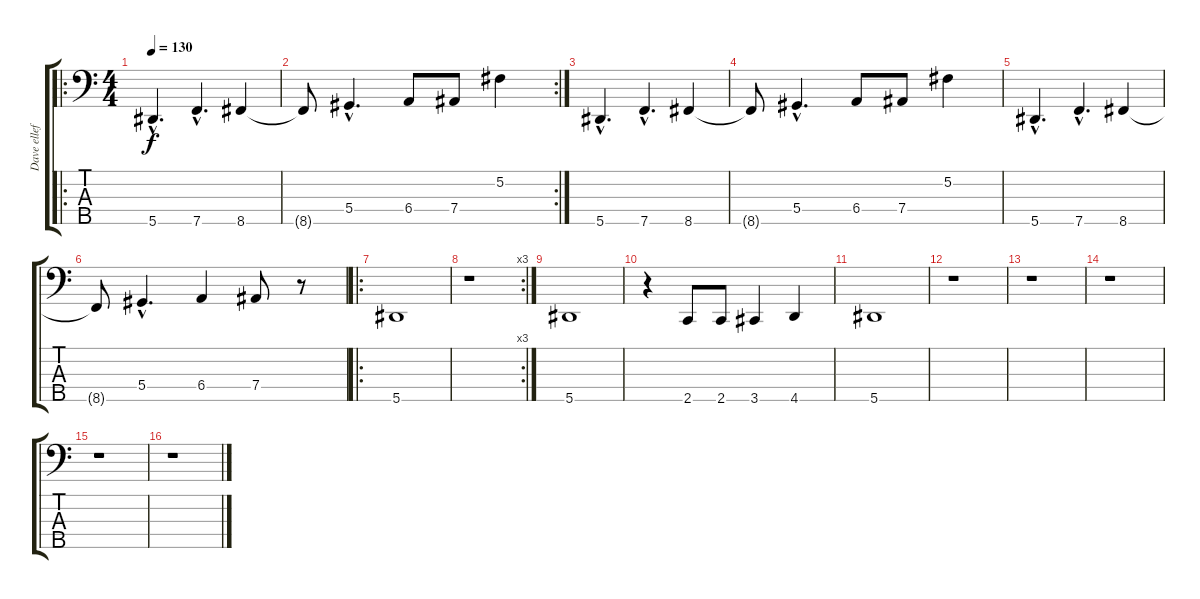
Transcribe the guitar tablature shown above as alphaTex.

\track ("Dave ellefson" "Dave ellef") {instrument electricbasspick}
\staff {score tabs}
\tuning (Gb2 Db2 Ab1 Eb1 Bb0) {hide}
\ro
\ts (4 4)
\tempo 130
\clef f4
\ks c
5.5{hac}.4{d dy f instrument electricbasspick} 7.5{hac}.4{d} 8.5.4 |
\rc 2
8.5{t}.8 5.4{hac}.4{d} 6.4.8 7.4.8 5.2.4 |
5.5{hac}.4{d} 7.5{hac}.4{d} 8.5.4 |
8.5{t}.8 5.4{hac}.4{d} 6.4.8 7.4.8 5.2.4 |
5.5{hac}.4{d} 7.5{hac}.4{d} 8.5.4 |
8.5{t}.8 5.4{hac}.4{d} 6.4.4 7.4.8 r.8 |
\ro
5.5.1 |
\rc 3
r.1 |
5.5.1 |
r.4 2.5.8 2.5.8 3.5.4 4.5.4 |
5.5.1 |
r.1 |
r.1 |
r.1 |
r.1 |
r.1
